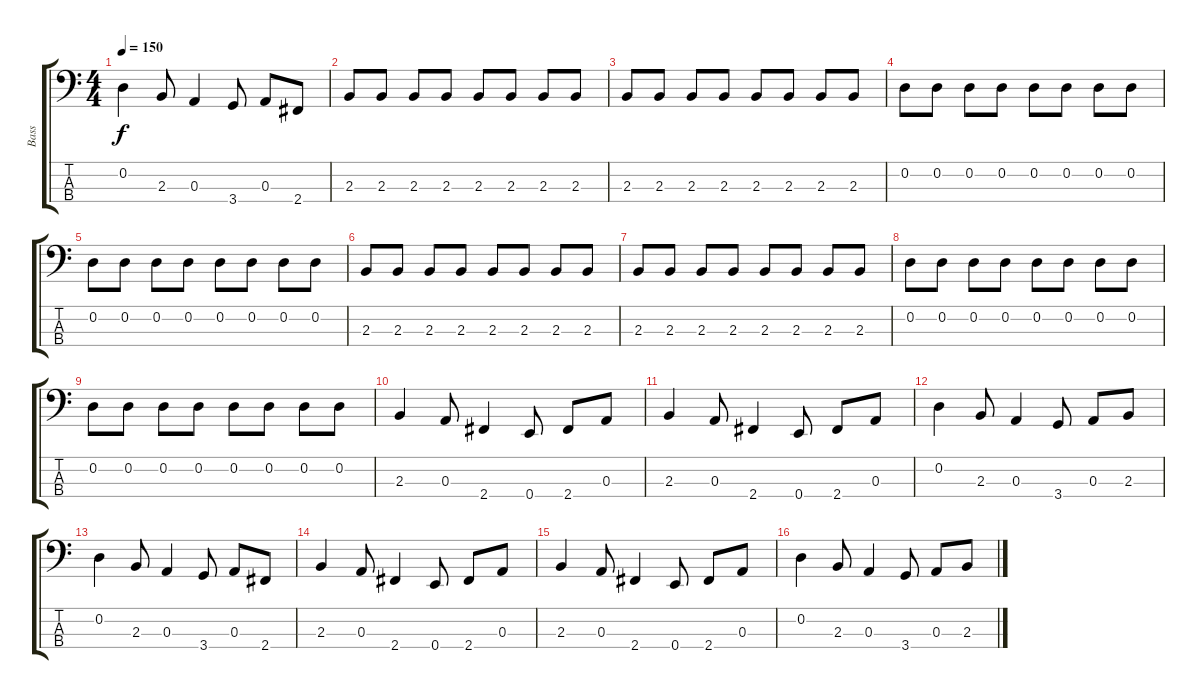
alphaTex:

\track ("Bass" "Bass") {instrument electricbasspick}
\staff {score tabs}
\tuning (G2 D2 A1 E1) {hide}
\ts (4 4)
\tempo 150
\clef f4
\ks c
0.2.4{dy f} 2.3.8 0.3.4 3.4.8 0.3.8 2.4.8 |
2.3.8 2.3.8 2.3.8 2.3.8 2.3.8 2.3.8 2.3.8 2.3.8 |
2.3.8 2.3.8 2.3.8 2.3.8 2.3.8 2.3.8 2.3.8 2.3.8 |
0.2.8 0.2.8 0.2.8 0.2.8 0.2.8 0.2.8 0.2.8 0.2.8 |
0.2.8 0.2.8 0.2.8 0.2.8 0.2.8 0.2.8 0.2.8 0.2.8 |
2.3.8 2.3.8 2.3.8 2.3.8 2.3.8 2.3.8 2.3.8 2.3.8 |
2.3.8 2.3.8 2.3.8 2.3.8 2.3.8 2.3.8 2.3.8 2.3.8 |
0.2.8 0.2.8 0.2.8 0.2.8 0.2.8 0.2.8 0.2.8 0.2.8 |
0.2.8 0.2.8 0.2.8 0.2.8 0.2.8 0.2.8 0.2.8 0.2.8 |
2.3.4 0.3.8 2.4.4 0.4.8 2.4.8 0.3.8 |
2.3.4 0.3.8 2.4.4 0.4.8 2.4.8 0.3.8 |
0.2.4 2.3.8 0.3.4 3.4.8 0.3.8 2.3.8 |
0.2.4 2.3.8 0.3.4 3.4.8 0.3.8 2.4.8 |
2.3.4 0.3.8 2.4.4 0.4.8 2.4.8 0.3.8 |
2.3.4 0.3.8 2.4.4 0.4.8 2.4.8 0.3.8 |
0.2.4 2.3.8 0.3.4 3.4.8 0.3.8 2.3.8
